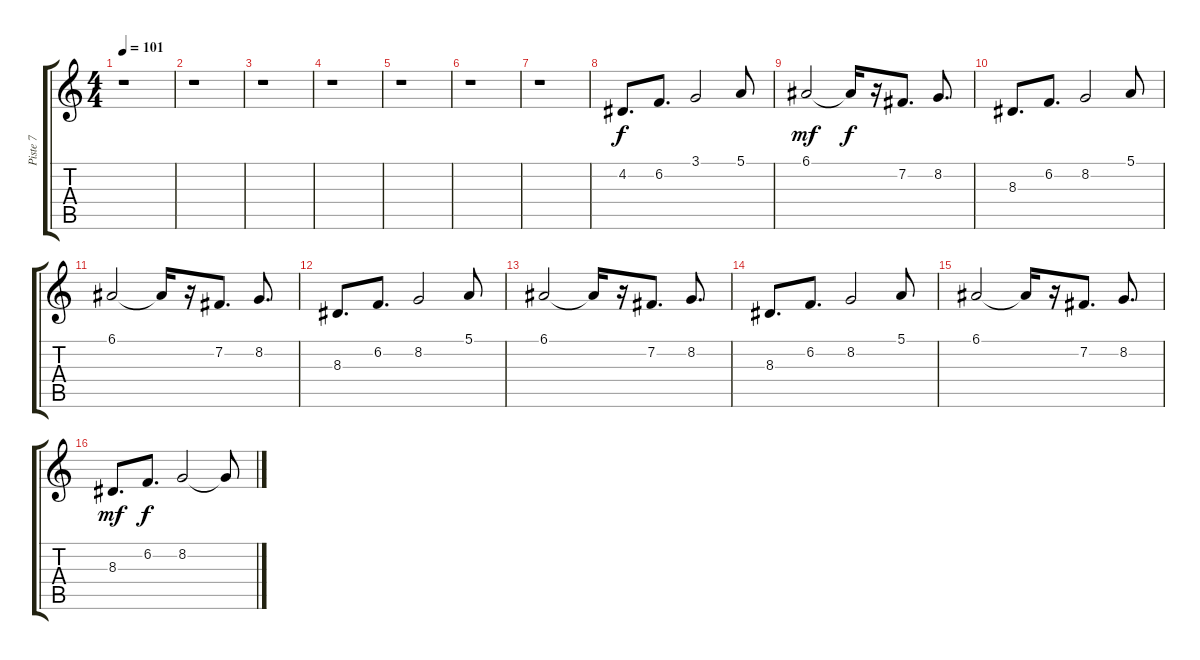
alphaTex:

\track ("Piste 7" "Piste 7") {instrument stringensemble1}
\staff {score tabs}
\tuning (E4 B3 G3 D3 A2 E2) {hide}
\ts (4 4)
\tempo 101
\clef g2
\ks c
r.1{dy f} |
r.1 |
r.1 |
r.1 |
r.1 |
r.1 |
r.1 |
4.2.8{d} 6.2.8{d} 3.1.2 5.1.8 |
6.1.2{dy mf} 6.1{t}.16{dy f} r.16 7.2.8{d} 8.2.8{d} |
8.3.8{d} 6.2.8{d} 8.2.2 5.1.8 |
6.1.2 6.1{t}.16 r.16 7.2.8{d} 8.2.8{d} |
8.3.8{d} 6.2.8{d} 8.2.2 5.1.8 |
6.1.2 6.1{t}.16 r.16 7.2.8{d} 8.2.8{d} |
8.3.8{d} 6.2.8{d} 8.2.2 5.1.8 |
6.1.2 6.1{t}.16 r.16 7.2.8{d} 8.2.8{d} |
8.3.8{d dy mf} 6.2.8{d dy f} 8.2.2 8.2{t}.8
